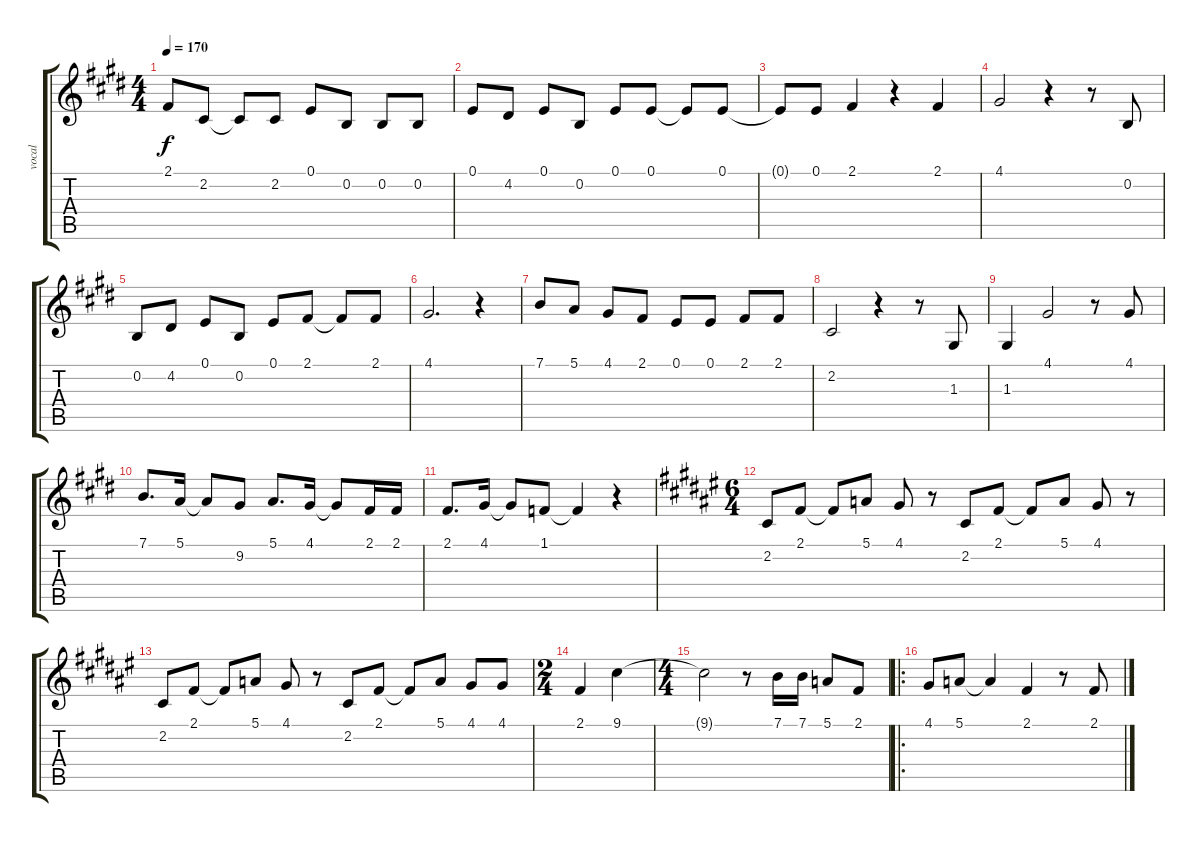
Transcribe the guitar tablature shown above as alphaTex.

\track ("vocal" "vocal") {instrument electricpiano2}
\staff {score tabs}
\tuning (E4 B3 G3 D3 A2 E2) {hide}
\ts (4 4)
\tempo 170
\clef g2
\ks e
2.1.8{dy f} 2.2.8 2.2{t}.8 2.2.8 0.1.8 0.2.8 0.2.8 0.2.8 |
0.1.8 4.2.8 0.1.8 0.2.8 0.1.8 0.1.8 0.1{t}.8 0.1.8 |
0.1{t}.8 0.1.8 2.1.4 r.4 2.1.4 |
4.1.2 r.4 r.8 0.2.8 |
0.2.8 4.2.8 0.1.8 0.2.8 0.1.8 2.1.8 2.1{t}.8 2.1.8 |
4.1.2{d} r.4 |
7.1.8 5.1.8 4.1.8 2.1.8 0.1.8 0.1.8 2.1.8 2.1.8 |
2.2.2 r.4 r.8 1.3.8 |
1.3.4 4.1.2 r.8 4.1.8 |
7.1.8{d} 5.1.16 5.1{t}.8 9.2.8 5.1.8{d} 4.1.16 4.1{t}.8 2.1.16 2.1.16 |
2.1.8{d} 4.1.16 4.1{t}.8 1.1.8 1.1{t}.4 r.4 |
\ts (6 4)
\ks f#
2.2.8 2.1.8 2.1{t}.8 5.1.8 4.1.8 r.8 2.2.8 2.1.8 2.1{t}.8 5.1.8 4.1.8 r.8 |
2.2.8 2.1.8 2.1{t}.8 5.1.8 4.1.8 r.8 2.2.8 2.1.8 2.1{t}.8 5.1.8 4.1.8 4.1.8 |
\ts (2 4)
2.1.4 9.1.4 |
\ts (4 4)
9.1{t}.2 r.8 7.1.16 7.1.16 5.1.8 2.1.8 |
\ro
4.1.8 5.1.8 5.1{t}.4 2.1.4 r.8 2.1.8
